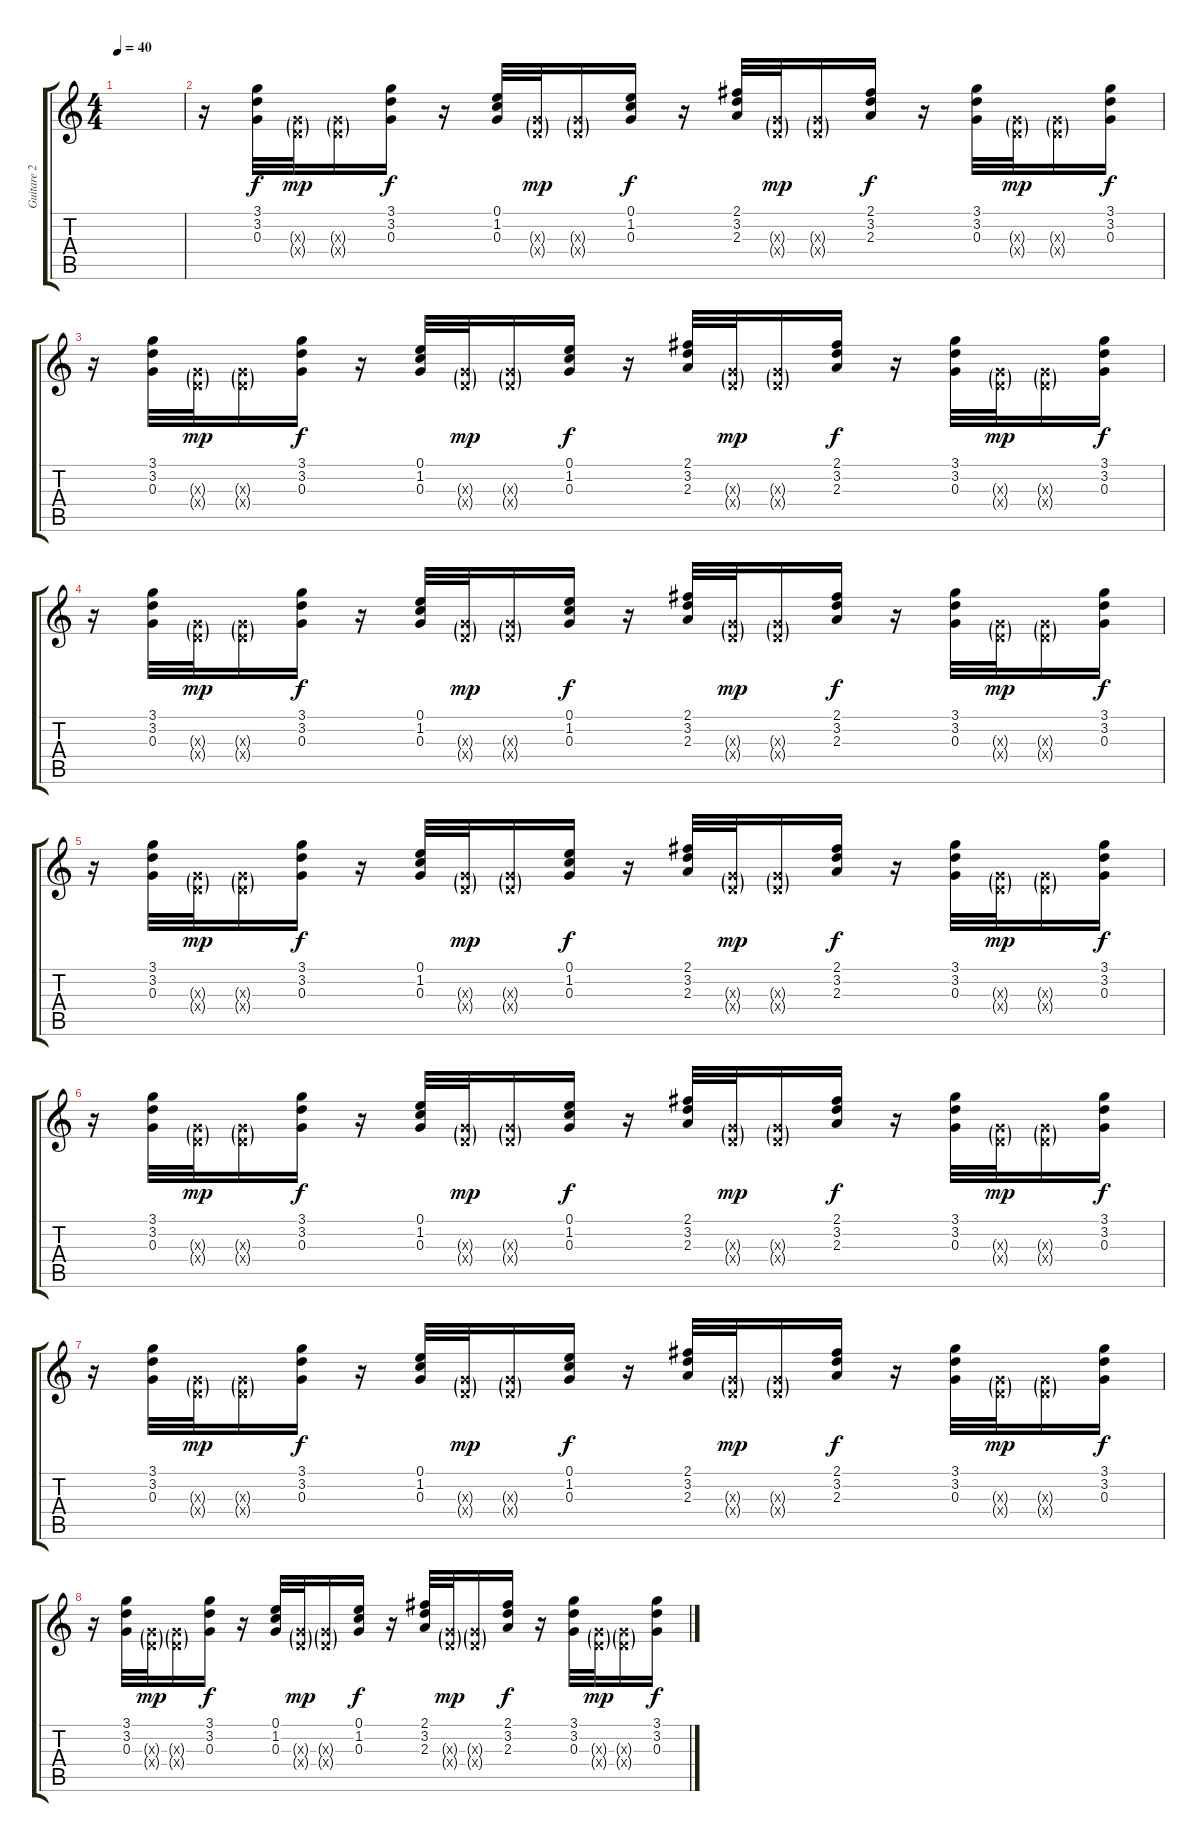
\track ("Guitare 2" "Guitare 2") {instrument acousticguitarnylon}
\staff {score tabs}
\tuning (E4 B3 G3 D3 A2 E2) {hide}
\ts (4 4)
\tempo 40
\clef g2
\ks c
|
r.16 (3.1 3.2 0.3).32 (0.3{g x} 0.4{g x}).32{dy mp} (0.3{g x} 0.4{g x}).16 (3.1 3.2 0.3).16{dy f} r.16 (0.1 1.2 0.3).32 (0.3{g x} 0.4{g x}).32{dy mp} (0.3{g x} 0.4{g x}).16 (0.1 1.2 0.3).16{dy f} r.16 (2.1 3.2 2.3).32 (0.3{g x} 0.4{g x}).32{dy mp} (0.3{g x} 0.4{g x}).16 (2.1 3.2 2.3).16{dy f} r.16 (3.1 3.2 0.3).32 (0.3{g x} 0.4{g x}).32{dy mp} (0.3{g x} 0.4{g x}).16 (3.1 3.2 0.3).16{dy f} |
r.16 (3.1 3.2 0.3).32 (0.3{g x} 0.4{g x}).32{dy mp} (0.3{g x} 0.4{g x}).16 (3.1 3.2 0.3).16{dy f} r.16 (0.1 1.2 0.3).32 (0.3{g x} 0.4{g x}).32{dy mp} (0.3{g x} 0.4{g x}).16 (0.1 1.2 0.3).16{dy f} r.16 (2.1 3.2 2.3).32 (0.3{g x} 0.4{g x}).32{dy mp} (0.3{g x} 0.4{g x}).16 (2.1 3.2 2.3).16{dy f} r.16 (3.1 3.2 0.3).32 (0.3{g x} 0.4{g x}).32{dy mp} (0.3{g x} 0.4{g x}).16 (3.1 3.2 0.3).16{dy f} |
r.16 (3.1 3.2 0.3).32 (0.3{g x} 0.4{g x}).32{dy mp} (0.3{g x} 0.4{g x}).16 (3.1 3.2 0.3).16{dy f} r.16 (0.1 1.2 0.3).32 (0.3{g x} 0.4{g x}).32{dy mp} (0.3{g x} 0.4{g x}).16 (0.1 1.2 0.3).16{dy f} r.16 (2.1 3.2 2.3).32 (0.3{g x} 0.4{g x}).32{dy mp} (0.3{g x} 0.4{g x}).16 (2.1 3.2 2.3).16{dy f} r.16 (3.1 3.2 0.3).32 (0.3{g x} 0.4{g x}).32{dy mp} (0.3{g x} 0.4{g x}).16 (3.1 3.2 0.3).16{dy f} |
r.16 (3.1 3.2 0.3).32 (0.3{g x} 0.4{g x}).32{dy mp} (0.3{g x} 0.4{g x}).16 (3.1 3.2 0.3).16{dy f} r.16 (0.1 1.2 0.3).32 (0.3{g x} 0.4{g x}).32{dy mp} (0.3{g x} 0.4{g x}).16 (0.1 1.2 0.3).16{dy f} r.16 (2.1 3.2 2.3).32 (0.3{g x} 0.4{g x}).32{dy mp} (0.3{g x} 0.4{g x}).16 (2.1 3.2 2.3).16{dy f} r.16 (3.1 3.2 0.3).32 (0.3{g x} 0.4{g x}).32{dy mp} (0.3{g x} 0.4{g x}).16 (3.1 3.2 0.3).16{dy f} |
r.16 (3.1 3.2 0.3).32 (0.3{g x} 0.4{g x}).32{dy mp} (0.3{g x} 0.4{g x}).16 (3.1 3.2 0.3).16{dy f} r.16 (0.1 1.2 0.3).32 (0.3{g x} 0.4{g x}).32{dy mp} (0.3{g x} 0.4{g x}).16 (0.1 1.2 0.3).16{dy f} r.16 (2.1 3.2 2.3).32 (0.3{g x} 0.4{g x}).32{dy mp} (0.3{g x} 0.4{g x}).16 (2.1 3.2 2.3).16{dy f} r.16 (3.1 3.2 0.3).32 (0.3{g x} 0.4{g x}).32{dy mp} (0.3{g x} 0.4{g x}).16 (3.1 3.2 0.3).16{dy f} |
r.16 (3.1 3.2 0.3).32 (0.3{g x} 0.4{g x}).32{dy mp} (0.3{g x} 0.4{g x}).16 (3.1 3.2 0.3).16{dy f} r.16 (0.1 1.2 0.3).32 (0.3{g x} 0.4{g x}).32{dy mp} (0.3{g x} 0.4{g x}).16 (0.1 1.2 0.3).16{dy f} r.16 (2.1 3.2 2.3).32 (0.3{g x} 0.4{g x}).32{dy mp} (0.3{g x} 0.4{g x}).16 (2.1 3.2 2.3).16{dy f} r.16 (3.1 3.2 0.3).32 (0.3{g x} 0.4{g x}).32{dy mp} (0.3{g x} 0.4{g x}).16 (3.1 3.2 0.3).16{dy f} |
r.16 (3.1 3.2 0.3).32 (0.3{g x} 0.4{g x}).32{dy mp} (0.3{g x} 0.4{g x}).16 (3.1 3.2 0.3).16{dy f} r.16 (0.1 1.2 0.3).32 (0.3{g x} 0.4{g x}).32{dy mp} (0.3{g x} 0.4{g x}).16 (0.1 1.2 0.3).16{dy f} r.16 (2.1 3.2 2.3).32 (0.3{g x} 0.4{g x}).32{dy mp} (0.3{g x} 0.4{g x}).16 (2.1 3.2 2.3).16{dy f} r.16 (3.1 3.2 0.3).32 (0.3{g x} 0.4{g x}).32{dy mp} (0.3{g x} 0.4{g x}).16 (3.1 3.2 0.3).16{dy f}
